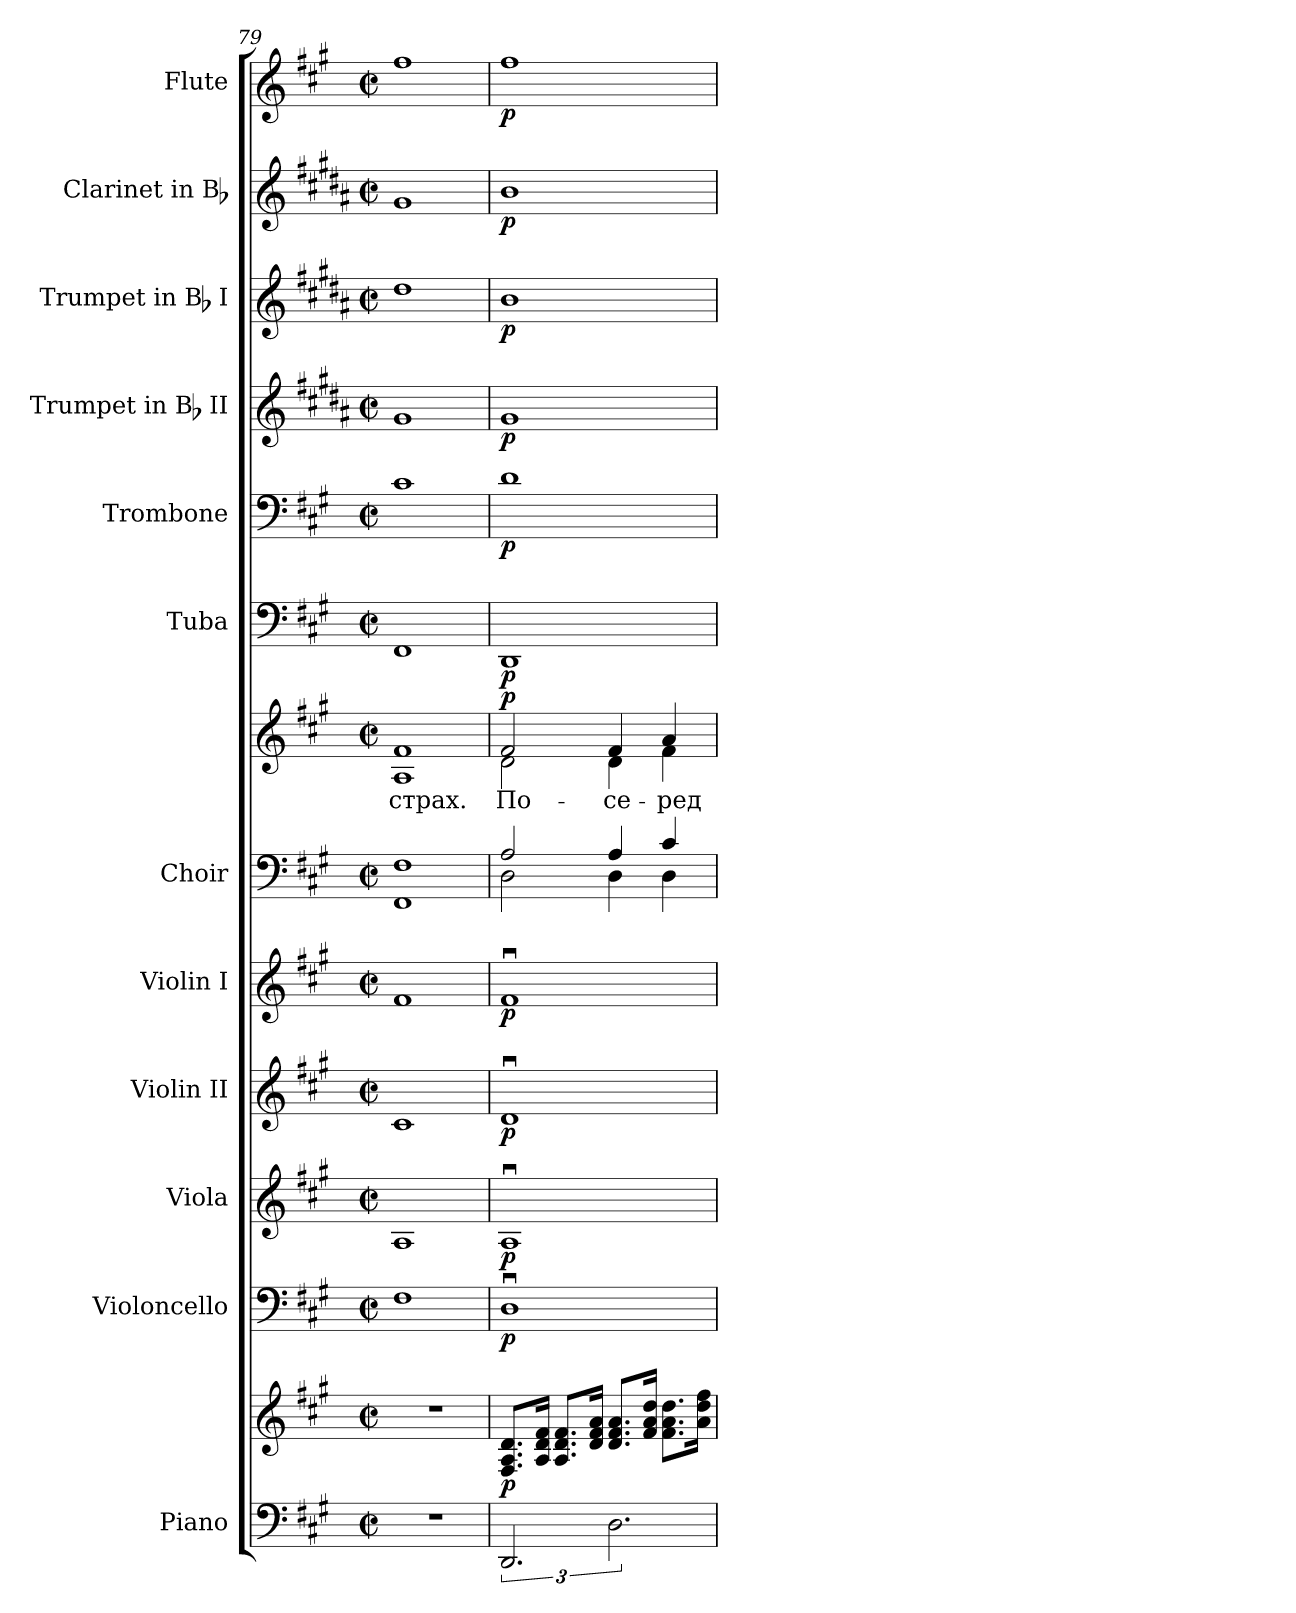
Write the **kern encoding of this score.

**kern	**kern	**dynam	**kern	**dynam	**kern	**dynam	**kern	**dynam	**kern	**dynam	**kern	**kern	**text	**dynam	**kern	**dynam	**kern	**dynam	**kern	**dynam	**kern	**dynam	**kern	**dynam	**kern	**dynam
*part12	*part12	*part12	*part11	*part11	*part10	*part10	*part9	*part9	*part8	*part8	*part7	*part7	*part7	*part7	*part6	*part6	*part5	*part5	*part4	*part4	*part3	*part3	*part2	*part2	*part1	*part1
*staff14	*staff13	*staff13/14	*staff12	*staff12	*staff11	*staff11	*staff10	*staff10	*staff9	*staff9	*staff8	*staff7	*staff7	*staff7/8	*staff6	*staff6	*staff5	*staff5	*staff4	*staff4	*staff3	*staff3	*staff2	*staff2	*staff1	*staff1
*I"Piano	*	*	*I"Violoncello	*	*I"Viola	*	*I"Violin II	*	*I"Violin I	*	*I"Choir	*	*	*	*I"Tuba	*	*I"Trombone	*	*I"Trumpet in Bb II	*	*I"Trumpet in Bb I	*	*I"Clarinet in Bb	*	*I"Flute	*
*	*	*	*	*	*	*	*	*	*	*	*	*	*	*	*I'Tba.	*	*I'Tbn.	*	*I'Tpt.	*	*I'Tpt.	*	*I'Cl.	*	*I'Fl.	*
*clefF4	*clefG2	*	*clefF4	*	*clefG2	*	*clefG2	*	*clefG2	*	*clefF4	*clefG2	*	*	*clefF4	*	*clefF4	*	*clefG2	*	*clefG2	*	*clefG2	*	*clefG2	*
*	*	*	*	*	*	*	*	*	*	*	*	*	*	*	*	*	*	*	*ITrd1c2	*	*ITrd1c2	*	*ITrd1c2	*	*	*
*k[f#c#g#]	*k[f#c#g#]	*	*k[f#c#g#]	*	*k[f#c#g#]	*	*k[f#c#g#]	*	*k[f#c#g#]	*	*k[f#c#g#]	*k[f#c#g#]	*	*	*k[f#c#g#]	*	*k[f#c#g#]	*	*k[f#c#g#]	*	*k[f#c#g#]	*	*k[f#c#g#]	*	*k[f#c#g#]	*
*f#:	*f#:	*	*f#:	*	*f#:	*	*f#:	*	*f#:	*	*f#:	*f#:	*	*	*f#:	*	*f#:	*	*f#:	*	*f#:	*	*f#:	*	*f#:	*
*M2/2	*M2/2	*	*M2/2	*	*M2/2	*	*M2/2	*	*M2/2	*	*M2/2	*M2/2	*	*	*M2/2	*	*M2/2	*	*M2/2	*	*M2/2	*	*M2/2	*	*M2/2	*
*met(c|)	*met(c|)	*	*met(c|)	*	*met(c|)	*	*met(c|)	*	*met(c|)	*	*met(c|)	*met(c|)	*	*	*met(c|)	*	*met(c|)	*	*met(c|)	*	*met(c|)	*	*met(c|)	*	*met(c|)	*
=79	=79	=79	=79	=79	=79	=79	=79	=79	=79	=79	=79	=79	=79	=79	=79	=79	=79	=79	=79	=79	=79	=79	=79	=79	=79	=79
*	*	*	*	*	*	*	*	*	*	*	*^	*	*	*	*	*	*	*	*	*	*	*	*	*	*	*
!	!	!	!	!	!	!	!	!	!	!	!	!	!	!LO:LY:b:color=#000000	!	!	!	!	!	!	!	!	!	!	!	!	!
*	*	*	*	*	*	*	*	*	*	*	*	*	*^	*	*	*	*	*	*	*	*	*	*	*	*	*	*
1r	1r	.	1F#i	.	1Ai	.	1c#i	.	1f#i	.	1F#i	1FF#i	1f#i	1Ai	страх.	.	1FF#i	.	1c#i	.	1f#i	.	1cc#i	.	1f#i	.	1ff#i	.
=80	=80	=80	=80	=80	=80	=80	=80	=80	=80	=80	=80	=80	=80	=80	=80	=80	=80	=80	=80	=80	=80	=80	=80	=80	=80	=80	=80	=80
!	!	!	!	!	!	!	!	!	!	!	!	!	!	!	!LO:LY:b:color=#000000	!	!	!	!	!	!	!	!	!	!	!	!	!
3.DDi	8.F#i/ 8.Ai 8.diL	p	1Dui	p	1Aui	p	1dui	p	1f#ui	p	2Ai/	2Di\	2f#i/	2di\	По-	p	1DDi	p	1di	p	1f#i	p	1ai	p	1ai	p	1ff#i	p
.	16Ai/ 16di 16f#iJk	.	.	.	.	.	.	.	.	.	.	.	.	.	.	.	.	.	.	.	.	.	.	.	.	.	.	.
.	8.Ai/ 8.di 8.f#iL	.	.	.	.	.	.	.	.	.	.	.	.	.	.	.	.	.	.	.	.	.	.	.	.	.	.	.
.	16di/ 16f#i 16aiJk	.	.	.	.	.	.	.	.	.	.	.	.	.	.	.	.	.	.	.	.	.	.	.	.	.	.	.
!	!	!	!	!	!	!	!	!	!	!	!	!	!	!	!LO:LY:b:color=#000000	!	!	!	!	!	!	!	!	!	!	!	!	!
3.Di	8.di/ 8.f#i 8.aiL	.	.	.	.	.	.	.	.	.	4Ai/	4Di\	4f#i/	4di\	-се-	.	.	.	.	.	.	.	.	.	.	.	.	.
.	16f#i/ 16ai 16ddiJk	.	.	.	.	.	.	.	.	.	.	.	.	.	.	.	.	.	.	.	.	.	.	.	.	.	.	.
!	!	!	!	!	!	!	!	!	!	!	!	!	!	!	!LO:LY:b:color=#000000	!	!	!	!	!	!	!	!	!	!	!	!	!
.	8.f#i\ 8.ai 8.ddiL	.	.	.	.	.	.	.	.	.	4c#i/	4Di\	4ai/	4f#i\	-ред	.	.	.	.	.	.	.	.	.	.	.	.	.
.	16ai\ 16ddi 16ff#iJk	.	.	.	.	.	.	.	.	.	.	.	.	.	.	.	.	.	.	.	.	.	.	.	.	.	.	.
*	*	*	*	*	*	*	*	*	*	*	*v	*v	*	*	*	*	*	*	*	*	*	*	*	*	*	*	*	*
*	*	*	*	*	*	*	*	*	*	*	*	*v	*v	*	*	*	*	*	*	*	*	*	*	*	*	*	*
=	=	=	=	=	=	=	=	=	=	=	=	=	=	=	=	=	=	=	=	=	=	=	=	=	=	=
*-	*-	*-	*-	*-	*-	*-	*-	*-	*-	*-	*-	*-	*-	*-	*-	*-	*-	*-	*-	*-	*-	*-	*-	*-	*-	*-
